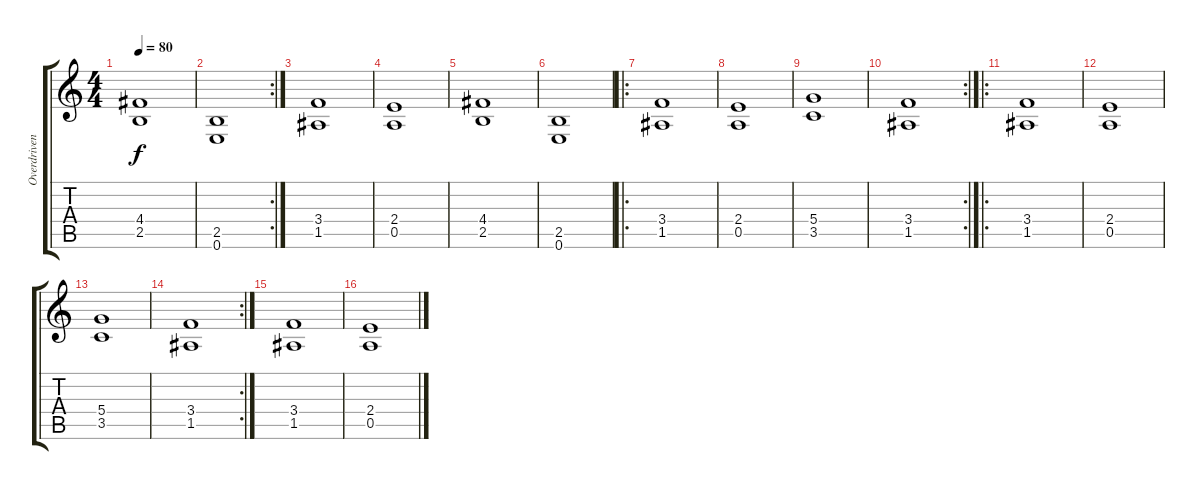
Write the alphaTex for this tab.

\track ("Overdriven" "Overdriven") {instrument overdrivenguitar}
\staff {score tabs}
\tuning (E4 B3 G3 D3 A2 E2) {hide}
\ts (4 4)
\tempo 80
\clef g2
\ks c
(4.4 2.5).1{dy f} |
\rc 2
(2.5 0.6).1 |
(3.4 1.5).1 |
(2.4 0.5).1 |
(4.4 2.5).1 |
(2.5 0.6).1 |
\ro
(3.4 1.5).1 |
(2.4 0.5).1 |
(5.4 3.5).1 |
\rc 2
(3.4 1.5).1 |
\ro
(3.4 1.5).1 |
(2.4 0.5).1 |
(5.4 3.5).1 |
\rc 2
(3.4 1.5).1 |
(3.4 1.5).1 |
(2.4 0.5).1
